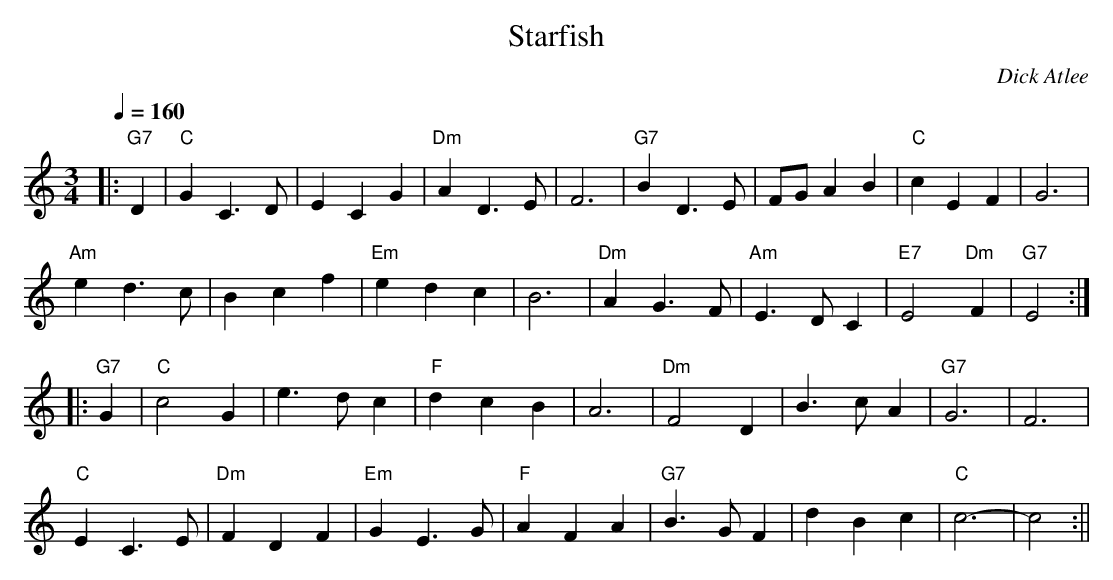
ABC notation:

X:1
T:Starfish
M:3/4
L:1/4
Q:1/4=160
C:Dick Atlee
K:C
|: "G7" D | "C" G C>D | E C G | "Dm" A D>E | F3 |
"G7" B D>E | F/G/ A B | "C" c E F | G3 | !
"Am" e d>c | B c f | "Em" e d c | B3 |
"Dm" A G>F | "Am" E>D C | "E7" E2 "Dm" F | "G7" E2 :| !
|: "G7" G | "C" c2 G | e>d c | "F" d c B | A3 |
"Dm" F2 D | B>c A | "G7" G3 | F3 | !
"C" E C>E | "Dm" F D F | "Em" G E>G | "F" A F A |
"G7" B>G F | d B c | "C" c3- | -c2 :||
